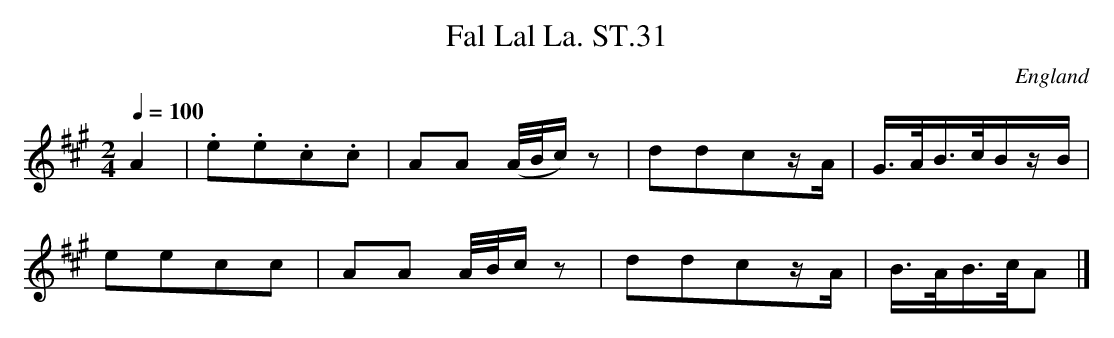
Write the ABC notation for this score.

X:1
T:Fal Lal La. ST.31
L:1/8
M:2/4
O:England
Q:1/4=100
K:A
A2|.e.e.c.c|AA (A/4B/4c/2)z|ddcz/2A/2|G/2>A/2B/2>c/2B/2z/2B/2|!
eecc|AA A/4B/4c/2z|ddcz/2A/2|B/2>A/2B/2>c/2A|]
